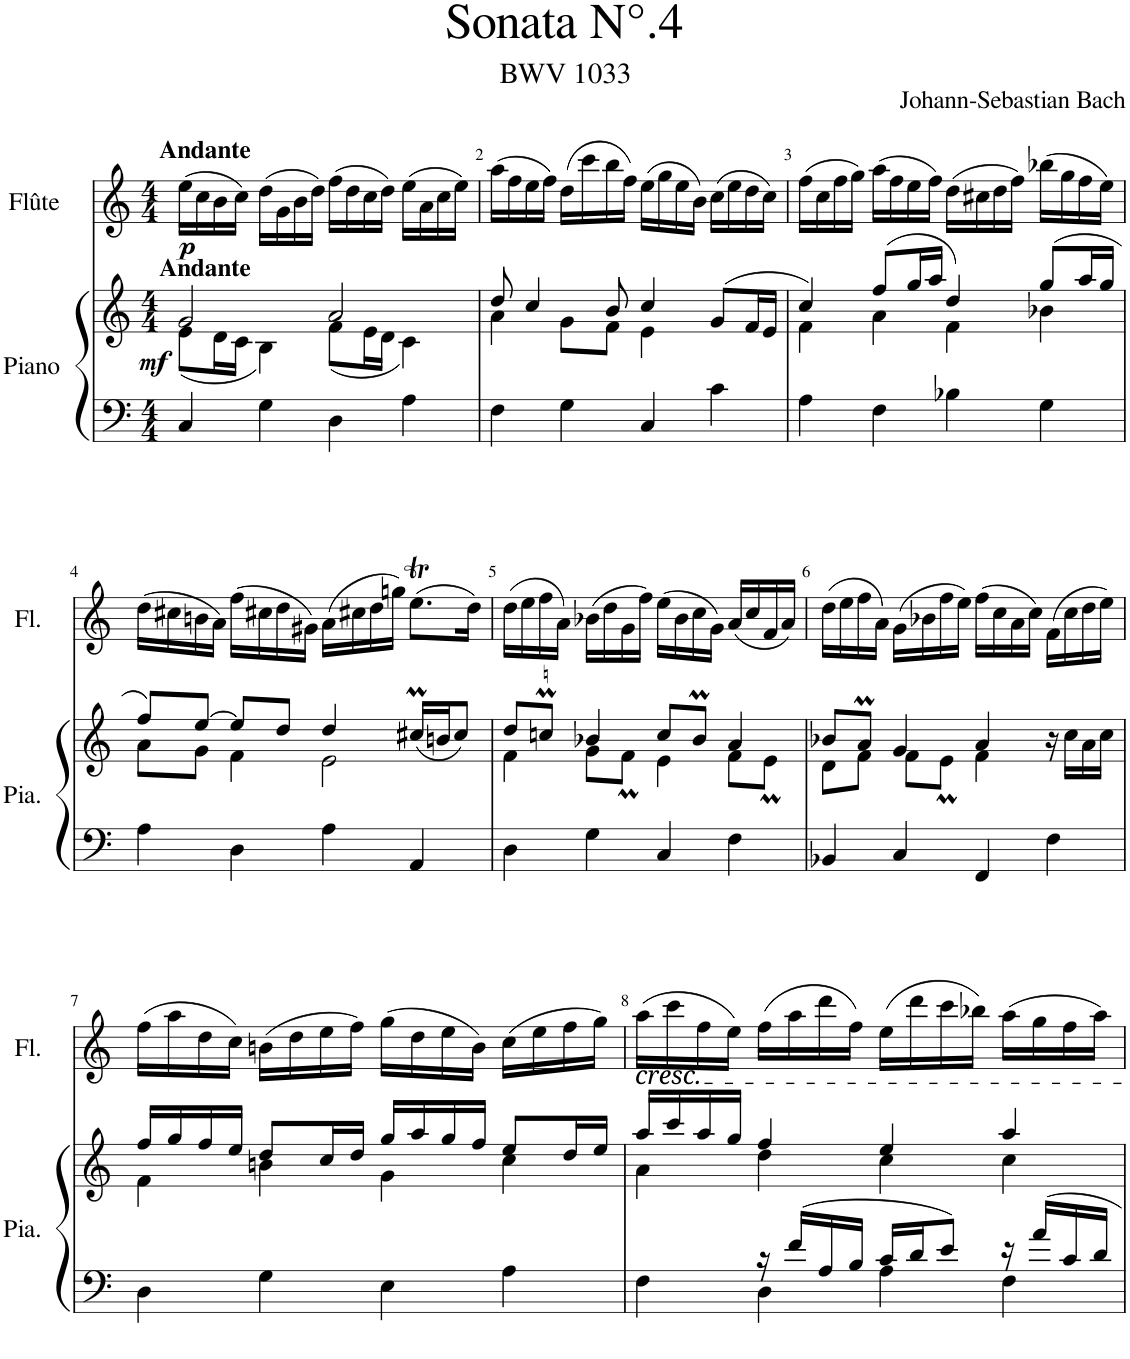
**kern	**kern	**dynam	**kern	**dynam
*part2	*part2	*part2	*part1	*part1
*staff3	*staff2	*staff2/3	*staff1	*staff1
*I"Piano	*	*	*I"Flûte	*
*I'Pia.	*	*	*I'Fl.	*
*clefF4	*clefG2	*	*clefG2	*
*k[]	*k[]	*	*k[]	*
*M4/4	*M4/4	*	*M4/4	*
=1	=1	=1	=1	=1
*	*^	*	*	*
!	!	!	!	!LO:TX:a:B:t=Andante	!
!	!	!	!	!LO:TX:b:B:t=Andante	!
!	!	!	!LO:DY:a=2	!	!LO:DY:b
4C/	2g/	(8e\L	mf	(16ee\LL	p
.	.	.	.	16cc\	.
.	.	16d\L	.	16b\	.
.	.	16c\JJ	.	16cc\JJ)	.
4G\	.	4B\)	.	(16dd\LL	.
.	.	.	.	16g\	.
.	.	.	.	16b\	.
.	.	.	.	16dd\JJ)	.
4D\	2a/	(8f\L	.	(16ff\LL	.
.	.	.	.	16dd\	.
.	.	16e\L	.	16cc\	.
.	.	16d\JJ	.	16dd\JJ)	.
4A\	.	4c\)	.	(16ee\LL	.
.	.	.	.	16a\	.
.	.	.	.	16cc\	.
.	.	.	.	16ee\JJ)	.
=2	=2	=2	=2	=2	=2
4F\	8dd/	4a\	.	(16aa\LL	.
.	.	.	.	16ff\	.
.	4cc/	.	.	16ee\	.
.	.	.	.	16ff\JJ)	.
4G\	.	8g\L	.	(16dd\LL	.
.	.	.	.	16ccc\	.
.	8b/	8f\J	.	16bb\	.
.	.	.	.	16ff\JJ)	.
4C/	4cc/	4e\	.	(16ee\LL	.
.	.	.	.	16gg\	.
.	.	.	.	16ee\	.
.	.	.	.	16b\JJ)	.
4c\	(8g/L	4ryy	.	(16cc\LL	.
.	.	.	.	16ee\	.
.	16f/L	.	.	16dd\	.
.	16e/JJ	.	.	16cc\JJ)	.
=3	=3	=3	=3	=3	=3
4A\	4cc/)	4f\	.	(16ff\LL	.
.	.	.	.	16cc\	.
.	.	.	.	16ff\	.
.	.	.	.	16gg\JJ)	.
4F\	(8ff/L	4a\	.	(16aa\LL	.
.	.	.	.	16ff\	.
.	16gg/L	.	.	16ee\	.
.	16aa/JJ	.	.	16ff\JJ)	.
4B-X\	4dd/)	4f\	.	(16dd\LL	.
.	.	.	.	16cc#X\	.
.	.	.	.	16dd\	.
.	.	.	.	16ff\JJ)	.
4G\	(8gg/L	4b-X\	.	(16bb-X\LL	.
.	.	.	.	16gg\	.
.	16aa/L	.	.	16ff\	.
.	16gg/JJ	.	.	16ee\JJ)	.
!!LO:LB:g=z
=4	=4	=4	=4	=4	=4
4A\	8ff/L)	8a\L	.	(16dd\LL	.
.	.	.	.	16cc#X\	.
.	[8ee/J	8g\J	.	16bn\	.
.	.	.	.	16a\JJ)	.
4D\	8ee/L]	4f\	.	(16ff\LL	.
.	.	.	.	16cc#X\	.
.	8dd/J	.	.	16dd\	.
.	.	.	.	16g#X\JJ)	.
4A\	4dd/	2e\	.	(16a\LL	.
.	.	.	.	16cc#X\	.
.	.	.	.	16dd\	.
.	.	.	.	16ggn\JJ)	.
4AA/	(<16cc#Xm/LL	.	.	(8.eet\L	.
.	16bn/J	.	.	.	.
.	8cc#/J)	.	.	.	.
.	.	.	.	16dd\Jk)	.
=5	=5	=5	=5	=5	=5
4D\	8dd/L	4f\	.	(16dd\LL	.
.	.	.	.	16ee\	.
.	8ccnM/J	.	.	16ff\	.
.	.	.	.	16a\JJ)	.
4G\	4b-X/	8g\L	.	(16b-X\LL	.
.	.	.	.	16dd\	.
.	.	8fM\J	.	16g\	.
.	.	.	.	16ff\JJ)	.
4C/	8cc/L	4e\	.	(16ee\LL	.
.	.	.	.	16b-\	.
.	8b-M/J	.	.	16cc\	.
.	.	.	.	16g\JJ)	.
4F\	4a/	8f\L	.	(16a/LL	.
.	.	.	.	16cc/	.
.	.	8em\J	.	16f/	.
.	.	.	.	16a/JJ)	.
=6	=6	=6	=6	=6	=6
4BB-X/	8b-X/L	8d\L	.	(16dd\LL	.
.	.	.	.	16ee\	.
.	8aM/J	8f\J	.	16ff\	.
.	.	.	.	16a\JJ)	.
4C/	4g/	8f\L	.	(16g\LL	.
.	.	.	.	16b-X\	.
.	.	8em\J	.	16ff\	.
.	.	.	.	16ee\JJ)	.
4FF/	4a/	4f\	.	(16ff\LL	.
.	.	.	.	16cc\	.
.	.	.	.	16a\	.
.	.	.	.	16cc\JJ)	.
4F\	16r	4ryy	.	(16f\LL	.
.	16cc\LL	.	.	16cc\	.
.	16a\	.	.	16dd\	.
.	16cc\JJ	.	.	16ee\JJ)	.
!!LO:LB:g=z
=7	=7	=7	=7	=7	=7
4D\	16ff/LL	4f\	.	(16ff\LL	.
.	16gg/	.	.	16aa\	.
.	16ff/	.	.	16dd\	.
.	16ee/JJ	.	.	16cc\JJ)	.
4G\	8dd/L	4bn\	.	(16bn\LL	.
.	.	.	.	16dd\	.
.	16cc/L	.	.	16ee\	.
.	16dd/JJ	.	.	16ff\JJ)	.
4E\	16gg/LL	4g\	.	(16gg\LL	.
.	16aa/	.	.	16dd\	.
.	16gg/	.	.	16ee\	.
.	16ff/JJ	.	.	16b\JJ)	.
4A\	8ee/L	4cc\	.	(16cc\LL	.
.	.	.	.	16ee\	.
.	16dd/L	.	.	16ff\	.
.	16ee/JJ	.	.	16gg\JJ)	.
=8	=8	=8	=8	=8	=8
*^	*	*	*	*	*
!	!	!	!	!	!LO:TX:b:i:t=cresc.	!
4ryy	4F\	16aa/LL	4a\	.	(16aa\LL	.
.	.	16ccc/	.	.	16ccc\	.
.	.	16aa/	.	.	16ff\	.
.	.	16gg/JJ	.	.	16ee\JJ)	.
16r	4D\	4ff/	4dd\	.	(16ff\LL	.
16f/LL	.	.	.	.	16aa\	.
16A/	.	.	.	.	16ddd\	.
16B/JJ	.	.	.	.	16ff\JJ)	.
16c/LL	4A\	4ee/	4cc\	.	(16ee\LL	.
16d/J	.	.	.	.	16ddd\	.
8e/J	.	.	.	.	16ccc\	.
.	.	.	.	.	16bb-X\JJ)	.
16r	4F\	4aa/	4cc\	.	(16aa\LL	.
16a/LL	.	.	.	.	16gg\	.
16c/	.	.	.	.	16ff\	.
16d/JJ	.	.	.	.	16aa\JJ)	.
*v	*v	*	*	*	*	*
*	*v	*v	*	*	*
=	=	=	=	=
*-	*-	*-	*-	*-
